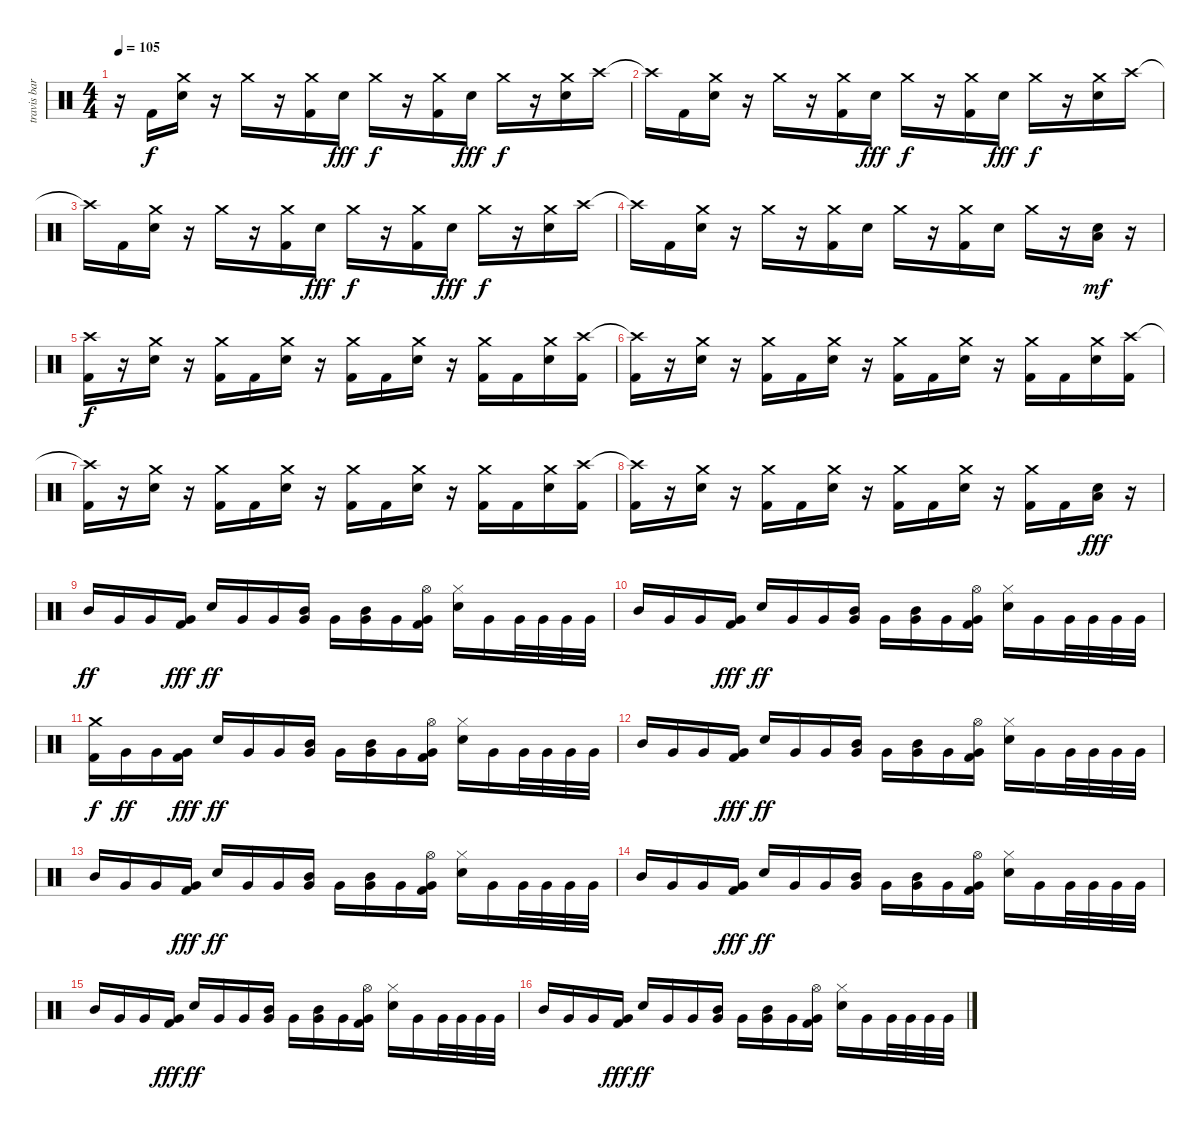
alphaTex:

\track ("travis barker" "travis bar") {instrument percussion}
\staff {score}
\articulation defaults
\ts (4 4)
\tempo 105
\clef neutral
\ks c
r.16{dy f} "Kick (hit) 2".16 ("Crash medium (hit)" "Electric Snare (hit)").16 r.16 "Crash medium (hit)".16 r.16 ("Crash medium (hit)" "Kick (hit) 2").16 "Electric Snare (hit)".16{dy fff} "Crash medium (hit)".16{dy f} r.16 ("Crash medium (hit)" "Kick (hit) 2").16 "Electric Snare (hit)".16{dy fff} "Crash medium (hit)".16{dy f} r.16 ("Crash medium (hit)" "Electric Snare (hit)").16 "Crash high (hit)".16 |
"Crash high (hit)"{t}.16 "Kick (hit) 2".16 ("Crash medium (hit)" "Electric Snare (hit)").16 r.16 "Crash medium (hit)".16 r.16 ("Crash medium (hit)" "Kick (hit) 2").16 "Electric Snare (hit)".16{dy fff} "Crash medium (hit)".16{dy f} r.16 ("Crash medium (hit)" "Kick (hit) 2").16 "Electric Snare (hit)".16{dy fff} "Crash medium (hit)".16{dy f} r.16 ("Crash medium (hit)" "Electric Snare (hit)").16 "Crash high (hit)".16 |
"Crash high (hit)"{t}.16 "Kick (hit) 2".16 ("Crash medium (hit)" "Electric Snare (hit)").16 r.16 "Crash medium (hit)".16 r.16 ("Crash medium (hit)" "Kick (hit) 2").16 "Electric Snare (hit)".16{dy fff} "Crash medium (hit)".16{dy f} r.16 ("Crash medium (hit)" "Kick (hit) 2").16 "Electric Snare (hit)".16{dy fff} "Crash medium (hit)".16{dy f} r.16 ("Crash medium (hit)" "Electric Snare (hit)").16 "Crash high (hit)".16 |
"Crash high (hit)"{t}.16 "Kick (hit) 2".16 ("Crash medium (hit)" "Electric Snare (hit)").16 r.16 "Crash medium (hit)".16 r.16 ("Crash medium (hit)" "Kick (hit) 2").16 "Electric Snare (hit)".16 "Crash medium (hit)".16 r.16 ("Crash medium (hit)" "Kick (hit) 2").16 "Electric Snare (hit)".16 "Crash medium (hit)".16 r.16 ("Low Tom (hit)" "Electric Snare (hit)").16{dy mf} r.16 |
("Crash high (hit)" "Kick (hit) 2").16{dy f} r.16 ("Crash medium (hit)" "Electric Snare (hit)").16 r.16 ("Crash medium (hit)" "Kick (hit) 2").16 "Kick (hit) 2".16 ("Crash medium (hit)" "Electric Snare (hit)").16 r.16 ("Crash medium (hit)" "Kick (hit) 2").16 "Kick (hit) 2".16 ("Crash medium (hit)" "Electric Snare (hit)").16 r.16 ("Crash medium (hit)" "Kick (hit) 2").16 "Kick (hit) 2".16 ("Crash medium (hit)" "Electric Snare (hit)").16 ("Crash high (hit)" "Kick (hit) 2").16 |
("Crash high (hit)"{t} "Kick (hit) 2").16 r.16 ("Crash medium (hit)" "Electric Snare (hit)").16 r.16 ("Crash medium (hit)" "Kick (hit) 2").16 "Kick (hit) 2".16 ("Crash medium (hit)" "Electric Snare (hit)").16 r.16 ("Crash medium (hit)" "Kick (hit) 2").16 "Kick (hit) 2".16 ("Crash medium (hit)" "Electric Snare (hit)").16 r.16 ("Crash medium (hit)" "Kick (hit) 2").16 "Kick (hit) 2".16 ("Crash medium (hit)" "Electric Snare (hit)").16 ("Crash high (hit)" "Kick (hit) 2").16 |
("Crash high (hit)"{t} "Kick (hit) 2").16 r.16 ("Crash medium (hit)" "Electric Snare (hit)").16 r.16 ("Crash medium (hit)" "Kick (hit) 2").16 "Kick (hit) 2".16 ("Crash medium (hit)" "Electric Snare (hit)").16 r.16 ("Crash medium (hit)" "Kick (hit) 2").16 "Kick (hit) 2".16 ("Crash medium (hit)" "Electric Snare (hit)").16 r.16 ("Crash medium (hit)" "Kick (hit) 2").16 "Kick (hit) 2".16 ("Crash medium (hit)" "Electric Snare (hit)").16 ("Crash high (hit)" "Kick (hit) 2").16 |
("Crash high (hit)"{t} "Kick (hit) 2").16 r.16 ("Crash medium (hit)" "Electric Snare (hit)").16 r.16 ("Crash medium (hit)" "Kick (hit) 2").16 "Kick (hit) 2".16 ("Crash medium (hit)" "Electric Snare (hit)").16 r.16 ("Crash medium (hit)" "Kick (hit) 2").16 "Kick (hit) 2".16 ("Crash medium (hit)" "Electric Snare (hit)").16 r.16 ("Crash medium (hit)" "Kick (hit) 2").16 "Kick (hit) 2".16 ("Low Tom (hit)" "Electric Snare (hit)").16{dy fff} r.16 |
"Mid Tom (hit)".16{dy ff} "Very Low Tom (hit)".16 "Very Low Tom (hit)".16 ("Very Low Tom (hit)" "Kick (hit) 2").16{dy fff} "Electric Snare (hit)".16{dy ff} "Very Low Tom (hit)".16 "Very Low Tom (hit)".16 ("Mid Tom (hit)" "Very Low Tom (hit)").16 "Very Low Tom (hit)".16 ("Mid Tom (hit)" "Very Low Tom (hit)").16 "Very Low Tom (hit)".16 ("Hi-Hat (open)" "Very Low Tom (hit)" "Kick (hit) 2").16 ("Hi-Hat (closed)" "Electric Snare (hit)").16 "Very Low Tom (hit)".16 "Very Low Tom (hit)".32 "Very Low Tom (hit)".32 "Very Low Tom (hit)".32 "Very Low Tom (hit)".32 |
"Mid Tom (hit)".16 "Very Low Tom (hit)".16 "Very Low Tom (hit)".16 ("Very Low Tom (hit)" "Kick (hit) 2").16{dy fff} "Electric Snare (hit)".16{dy ff} "Very Low Tom (hit)".16 "Very Low Tom (hit)".16 ("Mid Tom (hit)" "Very Low Tom (hit)").16 "Very Low Tom (hit)".16 ("Mid Tom (hit)" "Very Low Tom (hit)").16 "Very Low Tom (hit)".16 ("Hi-Hat (open)" "Very Low Tom (hit)" "Kick (hit) 2").16 ("Hi-Hat (closed)" "Electric Snare (hit)").16 "Very Low Tom (hit)".16 "Very Low Tom (hit)".32 "Very Low Tom (hit)".32 "Very Low Tom (hit)".32 "Very Low Tom (hit)".32 |
("Crash medium (hit)" "Kick (hit) 2").16{dy f} "Very Low Tom (hit)".16{dy ff} "Very Low Tom (hit)".16 ("Very Low Tom (hit)" "Kick (hit) 2").16{dy fff} "Electric Snare (hit)".16{dy ff} "Very Low Tom (hit)".16 "Very Low Tom (hit)".16 ("Mid Tom (hit)" "Very Low Tom (hit)").16 "Very Low Tom (hit)".16 ("Mid Tom (hit)" "Very Low Tom (hit)").16 "Very Low Tom (hit)".16 ("Hi-Hat (open)" "Very Low Tom (hit)" "Kick (hit) 2").16 ("Hi-Hat (closed)" "Electric Snare (hit)").16 "Very Low Tom (hit)".16 "Very Low Tom (hit)".32 "Very Low Tom (hit)".32 "Very Low Tom (hit)".32 "Very Low Tom (hit)".32 |
"Mid Tom (hit)".16 "Very Low Tom (hit)".16 "Very Low Tom (hit)".16 ("Very Low Tom (hit)" "Kick (hit) 2").16{dy fff} "Electric Snare (hit)".16{dy ff} "Very Low Tom (hit)".16 "Very Low Tom (hit)".16 ("Mid Tom (hit)" "Very Low Tom (hit)").16 "Very Low Tom (hit)".16 ("Mid Tom (hit)" "Very Low Tom (hit)").16 "Very Low Tom (hit)".16 ("Hi-Hat (open)" "Very Low Tom (hit)" "Kick (hit) 2").16 ("Hi-Hat (closed)" "Electric Snare (hit)").16 "Very Low Tom (hit)".16 "Very Low Tom (hit)".32 "Very Low Tom (hit)".32 "Very Low Tom (hit)".32 "Very Low Tom (hit)".32 |
"Mid Tom (hit)".16 "Very Low Tom (hit)".16 "Very Low Tom (hit)".16 ("Very Low Tom (hit)" "Kick (hit) 2").16{dy fff} "Electric Snare (hit)".16{dy ff} "Very Low Tom (hit)".16 "Very Low Tom (hit)".16 ("Mid Tom (hit)" "Very Low Tom (hit)").16 "Very Low Tom (hit)".16 ("Mid Tom (hit)" "Very Low Tom (hit)").16 "Very Low Tom (hit)".16 ("Hi-Hat (open)" "Very Low Tom (hit)" "Kick (hit) 2").16 ("Hi-Hat (closed)" "Electric Snare (hit)").16 "Very Low Tom (hit)".16 "Very Low Tom (hit)".32 "Very Low Tom (hit)".32 "Very Low Tom (hit)".32 "Very Low Tom (hit)".32 |
"Mid Tom (hit)".16 "Very Low Tom (hit)".16 "Very Low Tom (hit)".16 ("Very Low Tom (hit)" "Kick (hit) 2").16{dy fff} "Electric Snare (hit)".16{dy ff} "Very Low Tom (hit)".16 "Very Low Tom (hit)".16 ("Mid Tom (hit)" "Very Low Tom (hit)").16 "Very Low Tom (hit)".16 ("Mid Tom (hit)" "Very Low Tom (hit)").16 "Very Low Tom (hit)".16 ("Hi-Hat (open)" "Very Low Tom (hit)" "Kick (hit) 2").16 ("Hi-Hat (closed)" "Electric Snare (hit)").16 "Very Low Tom (hit)".16 "Very Low Tom (hit)".32 "Very Low Tom (hit)".32 "Very Low Tom (hit)".32 "Very Low Tom (hit)".32 |
"Mid Tom (hit)".16 "Very Low Tom (hit)".16 "Very Low Tom (hit)".16 ("Very Low Tom (hit)" "Kick (hit) 2").16{dy fff} "Electric Snare (hit)".16{dy ff} "Very Low Tom (hit)".16 "Very Low Tom (hit)".16 ("Mid Tom (hit)" "Very Low Tom (hit)").16 "Very Low Tom (hit)".16 ("Mid Tom (hit)" "Very Low Tom (hit)").16 "Very Low Tom (hit)".16 ("Hi-Hat (open)" "Very Low Tom (hit)" "Kick (hit) 2").16 ("Hi-Hat (closed)" "Electric Snare (hit)").16 "Very Low Tom (hit)".16 "Very Low Tom (hit)".32 "Very Low Tom (hit)".32 "Very Low Tom (hit)".32 "Very Low Tom (hit)".32 |
"Mid Tom (hit)".16 "Very Low Tom (hit)".16 "Very Low Tom (hit)".16 ("Very Low Tom (hit)" "Kick (hit) 2").16{dy fff} "Electric Snare (hit)".16{dy ff} "Very Low Tom (hit)".16 "Very Low Tom (hit)".16 ("Mid Tom (hit)" "Very Low Tom (hit)").16 "Very Low Tom (hit)".16 ("Mid Tom (hit)" "Very Low Tom (hit)").16 "Very Low Tom (hit)".16 ("Hi-Hat (open)" "Very Low Tom (hit)" "Kick (hit) 2").16 ("Hi-Hat (closed)" "Electric Snare (hit)").16 "Very Low Tom (hit)".16 "Very Low Tom (hit)".32 "Very Low Tom (hit)".32 "Very Low Tom (hit)".32 "Very Low Tom (hit)".32
